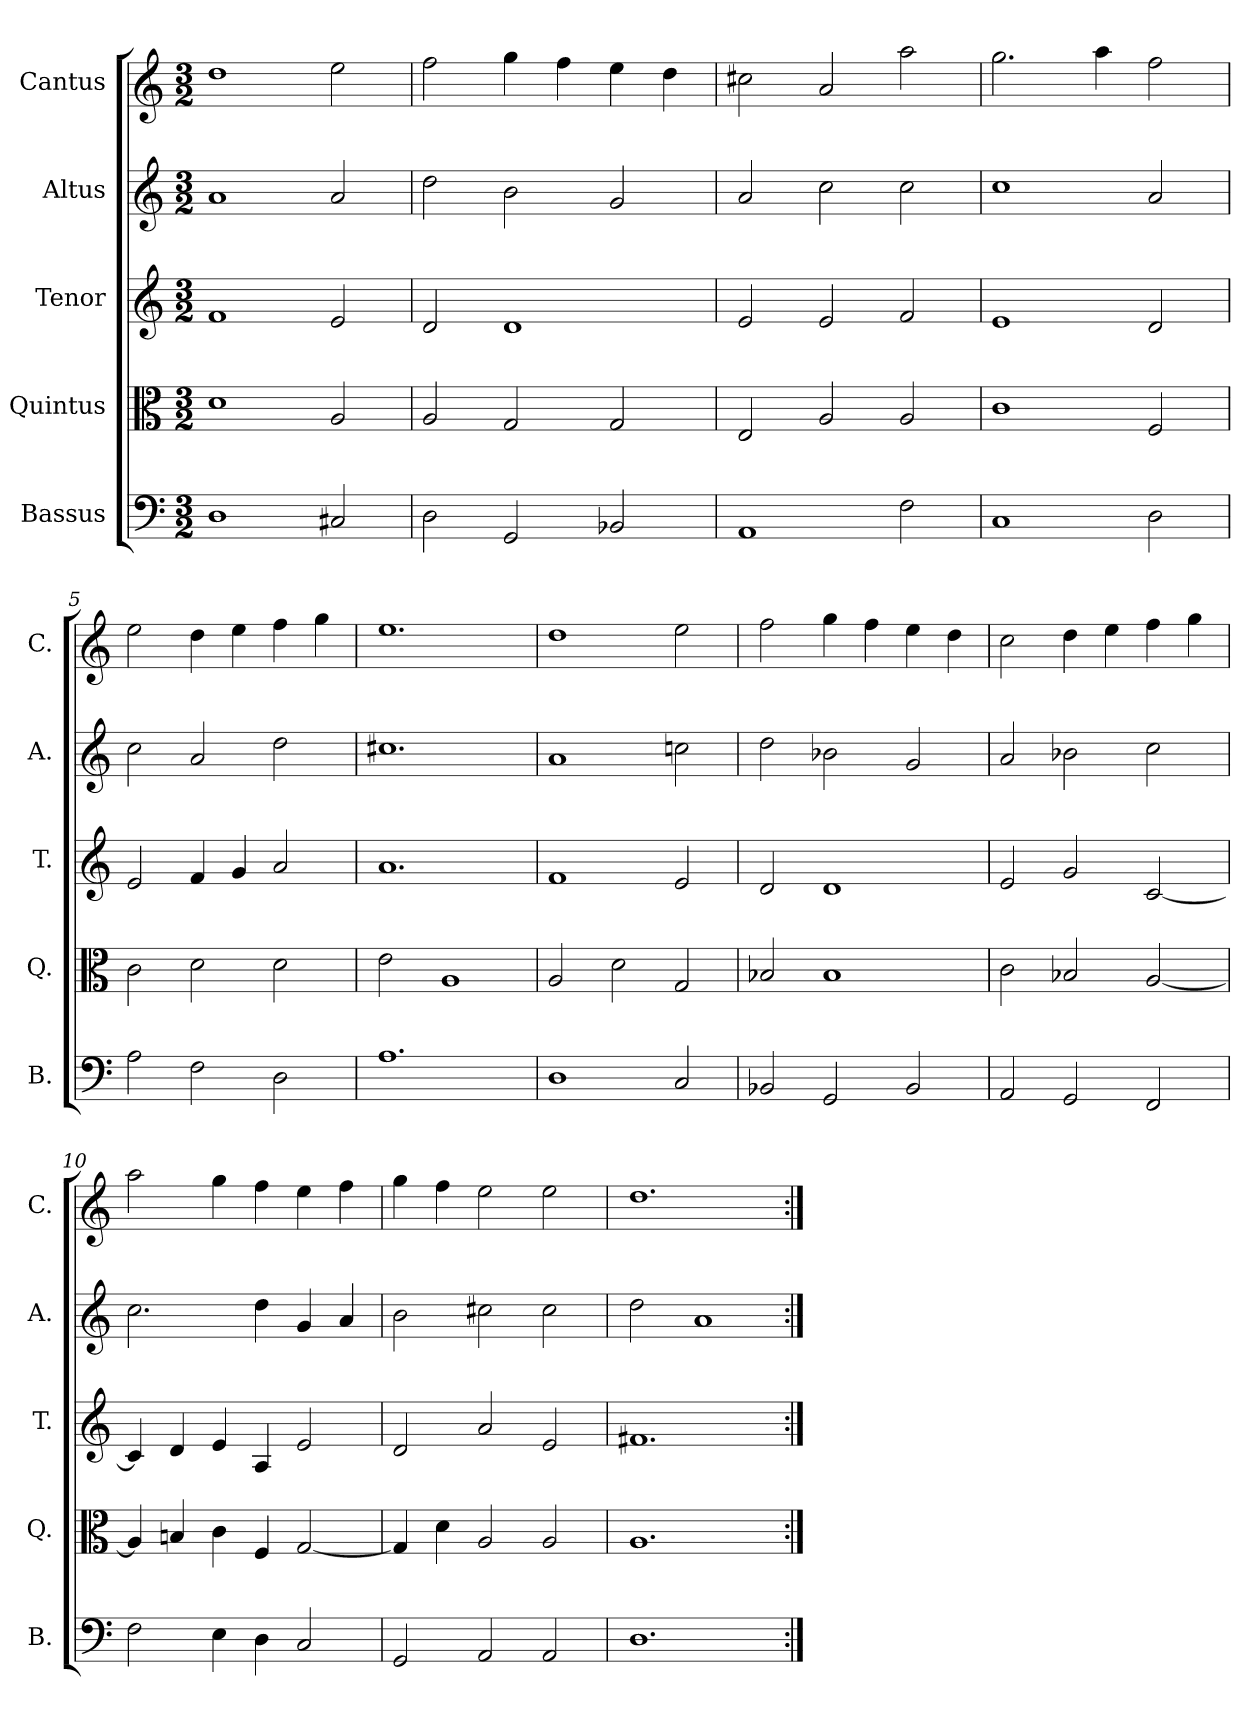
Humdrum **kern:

**kern	**kern	**kern	**kern	**kern
*part5	*part4	*part3	*part2	*part1
*staff5	*staff4	*staff3	*staff2	*staff1
*I"Bassus	*I"Quintus	*I"Tenor	*I"Altus	*I"Cantus
*I'B.	*I'Q.	*I'T.	*I'A.	*I'C.
*clefF4	*clefC3	*clefG2	*clefG2	*clefG2
*k[]	*k[]	*k[]	*k[]	*k[]
*C:	*C:	*C:	*C:	*C:
*M3/2	*M3/2	*M3/2	*M3/2	*M3/2
=1	=1	=1	=1	=1
1D\	1d\	1f/	1a/	1dd\
2C#X/	2A/	2e/	2a/	2ee\
=2	=2	=2	=2	=2
2D\	2A/	2d/	2dd\	2ff\
2GG/	2G/	1d/	2b\	4gg\
.	.	.	.	4ff\
2BB-X/	2G/	.	2g/	4ee\
.	.	.	.	4dd\
=3	=3	=3	=3	=3
1AA/	2E/	2e/	2a/	2cc#X\
.	2A/	2e/	2cc\	2a/
2F\	2A/	2f/	2cc\	2aa\
=4	=4	=4	=4	=4
1C/	1c\	1e/	1cc\	2.gg\
.	.	.	.	4aa\
2D\	2F/	2d/	2a/	2ff\
=5	=5	=5	=5	=5
2A\	2c\	2e/	2cc\	2ee\
2F\	2d\	4f/	2a/	4dd\
.	.	4g/	.	4ee\
2D\	2d\	2a/	2dd\	4ff\
.	.	.	.	4gg\
=6	=6	=6	=6	=6
1.A\	2e\	1.a/	1.cc#X\	1.ee\
.	1A/	.	.	.
=7	=7	=7	=7	=7
1D\	2A/	1f/	1a/	1dd\
.	2d\	.	.	.
2C/	2G/	2e/	2ccn\	2ee\
=8	=8	=8	=8	=8
2BB-X/	2B-X/	2d/	2dd\	2ff\
2GG/	1B-/	1d/	2b-X\	4gg\
.	.	.	.	4ff\
2BB-/	.	.	2g/	4ee\
.	.	.	.	4dd\
=9	=9	=9	=9	=9
2AA/	2c\	2e/	2a/	2cc\
2GG/	2B-X/	2g/	2b-X\	4dd\
.	.	.	.	4ee\
2FF/	[2A/	[2c/	2cc\	4ff\
.	.	.	.	4gg\
!!LO:LB:g=z
=10	=10	=10	=10	=10
2F\	4A/]	4c/]	2.cc\	2aa\
.	4Bn/	4d/	.	.
4E\	4c\	4e/	.	4gg\
4D\	4F/	4A/	4dd\	4ff\
2C/	[2G/	2e/	4g/	4ee\
.	.	.	4a/	4ff\
=11	=11	=11	=11	=11
2GG/	4G/]	2d/	2b\	4gg\
.	4d\	.	.	4ff\
2AA/	2A/	2a/	2cc#X\	2ee\
2AA/	2A/	2e/	2cc#\	2ee\
=12	=12	=12	=12	=12
1.D\	1.A/	1.f#X/	2dd\	1.dd\
.	.	.	1a/	.
=:|!	=:|!	=:|!	=:|!	=:|!
*-	*-	*-	*-	*-
